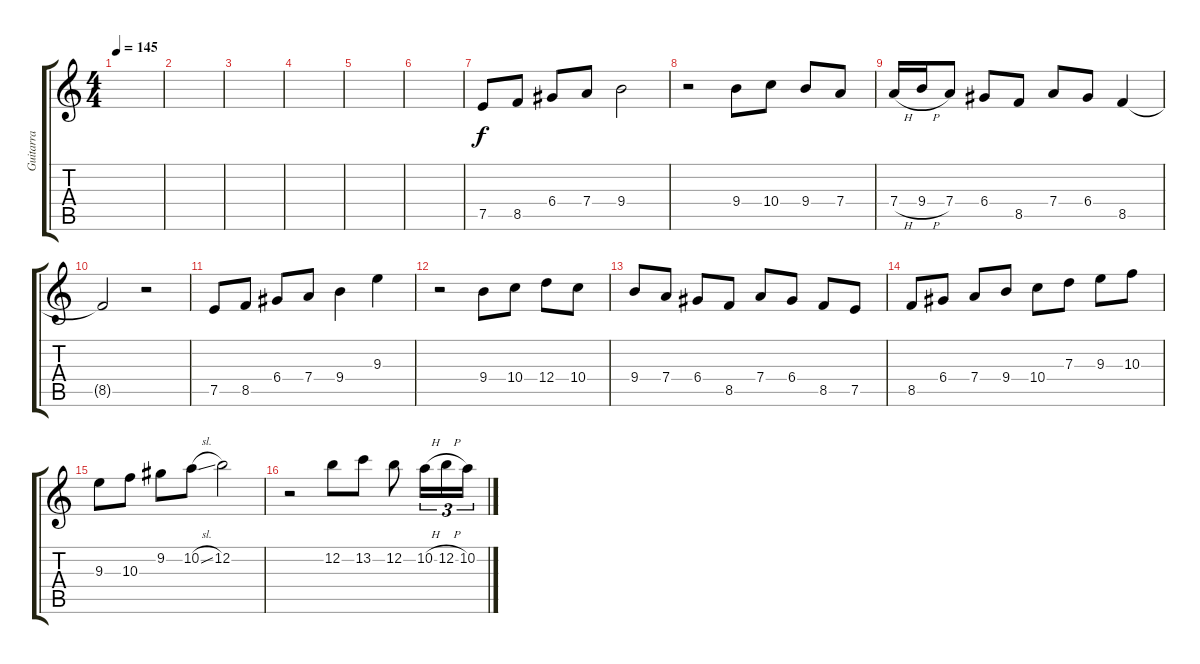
\track ("Guitarra" "Guitarra") {instrument overdrivenguitar}
\staff {score tabs}
\tuning (E4 B3 G3 D3 A2 E2) {hide}
\ts (4 4)
\tempo 145
\clef g2
\ks c
|
|
|
|
|
|
7.5.8{dy f volume 14 instrument electricguitarclean} 8.5.8 6.4.8 7.4.8 9.4.2 |
r.2 9.4.8 10.4.8 9.4.8 7.4.8 |
7.4{h}.16 9.4{h}.16 7.4.8 6.4.8 8.5.8 7.4.8 6.4.8 8.5.4 |
8.5{t}.2 r.2 |
7.5.8 8.5.8 6.4.8 7.4.8 9.4.4 9.3.4 |
r.2 9.4.8 10.4.8 12.4.8 10.4.8 |
9.4.8 7.4.8 6.4.8 8.5.8 7.4.8 6.4.8 8.5.8 7.5.8 |
8.5.8 6.4.8 7.4.8 9.4.8 10.4.8 7.3.8 9.3.8 10.3.8 |
9.3.8 10.3.8 9.2.8 10.2{sl}.8 12.2.2 |
r.2 12.2.8 13.2.8 12.2.8 10.2{h}.16{tu (3 2)} 12.2{h}.16{tu (3 2)} 10.2.16{tu (3 2)}
